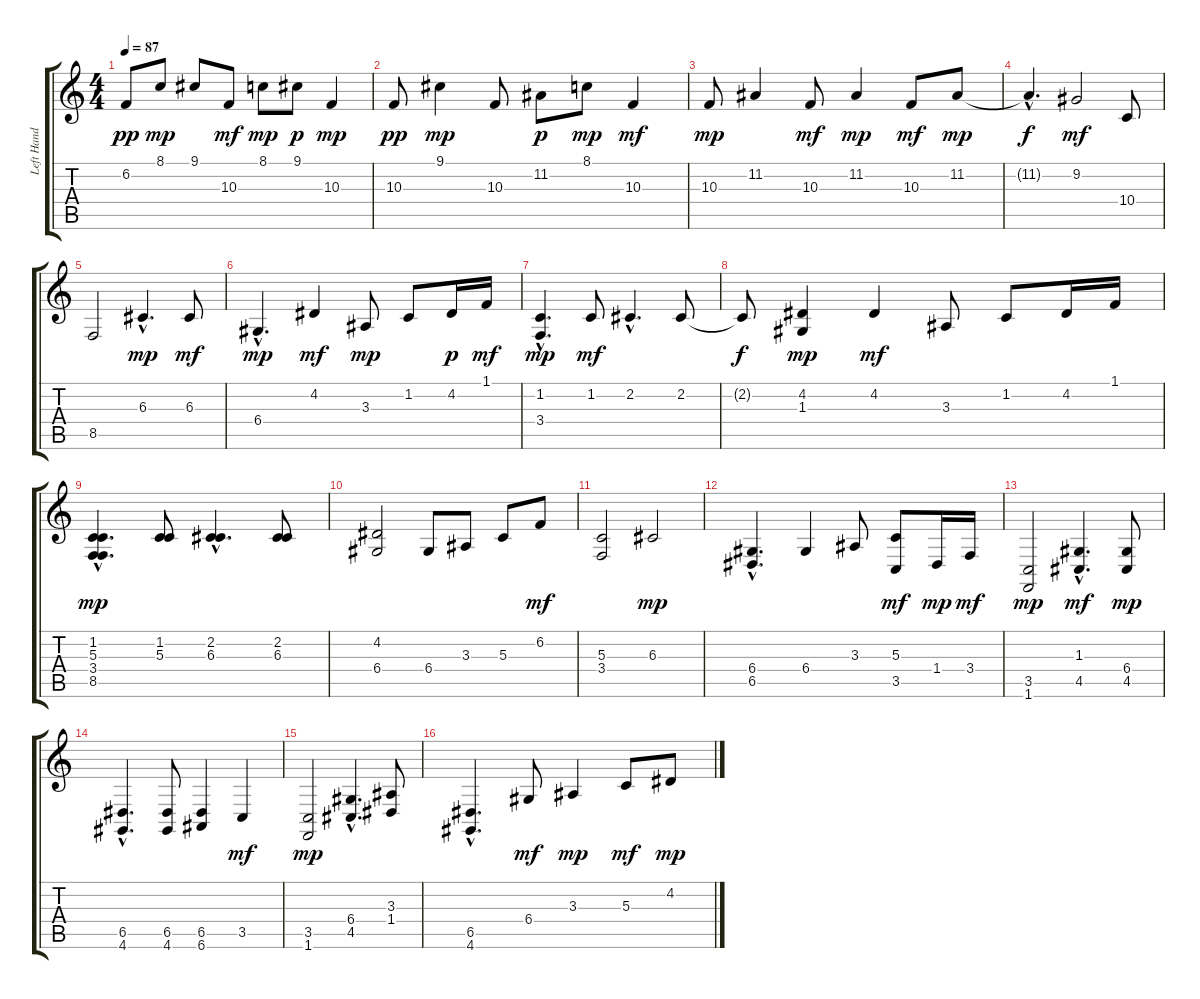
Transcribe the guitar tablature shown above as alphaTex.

\track ("Left Hand" "Left Hand") {instrument acousticgrandpiano}
\staff {score tabs}
\tuning (E4 B3 G3 D3 A2 E2) {hide}
\ts (4 4)
\tempo 87
\clef g2
\ks c
6.2.8{dy pp instrument acousticgrandpiano} 8.1.8{dy mp} 9.1.8 10.3.8{dy mf} 8.1.8{dy mp} 9.1.8{dy p} 10.3.4{dy mp} |
10.3.8{dy pp} 9.1.4{dy mp} 10.3.8 11.2.8{dy p} 8.1.8{dy mp} 10.3.4{dy mf} |
10.3.8{dy mp} 11.2.4 10.3.8{dy mf} 11.2.4{dy mp} 10.3.8{dy mf} 11.2.8{dy mp} |
11.2{hac t}.4{d dy f} 9.2.2{dy mf} 10.4.8 |
8.5.2 6.3{hac}.4{d dy mp} 6.3.8{dy mf} |
6.4{hac}.4{d dy mp} 4.2.4{dy mf} 3.3.8{dy mp} 1.2.8 4.2.16{dy p} 1.1.16{dy mf} |
(1.2{hac} 3.4{hac}).4{d dy mp} 1.2.8{dy mf} 2.2{hac}.4{d} 2.2.8 |
2.2{t}.8{dy f} (4.2 1.3).4{dy mp} 4.2.4{dy mf} 3.3.8 1.2.8 4.2.16 1.1.16 |
(1.2{hac} 5.3{hac} 3.4{hac} 8.5{hac}).4{d dy mp} (1.2 5.3).8 (2.2{hac} 6.3{hac}).4{d} (2.2 6.3).8 |
(4.2 6.4).2 6.4.8 3.3.8 5.3.8 6.2.8{dy mf} |
(5.3 3.4).2 6.3.2{dy mp} |
(6.4{hac} 6.5{hac}).4{d} 6.4.4 3.3.8 (5.3 3.5).8{dy mf} 1.4.16{dy mp} 3.4.16{dy mf} |
(3.5 1.6).2{dy mp} (1.3{hac} 4.5{hac}).4{d dy mf} (6.4 4.5).8{dy mp} |
(6.5{hac} 4.6{hac}).4{d} (6.5 4.6).8 (6.5 6.6).4 3.5.4{dy mf} |
(3.5 1.6).2{dy mp} (6.4{hac} 4.5{hac}).4{d} (3.3 1.4).8 |
(6.5{hac} 4.6{hac}).4{d} 6.4.8{dy mf} 3.3.4{dy mp} 5.3.8{dy mf} 4.2.8{dy mp}
